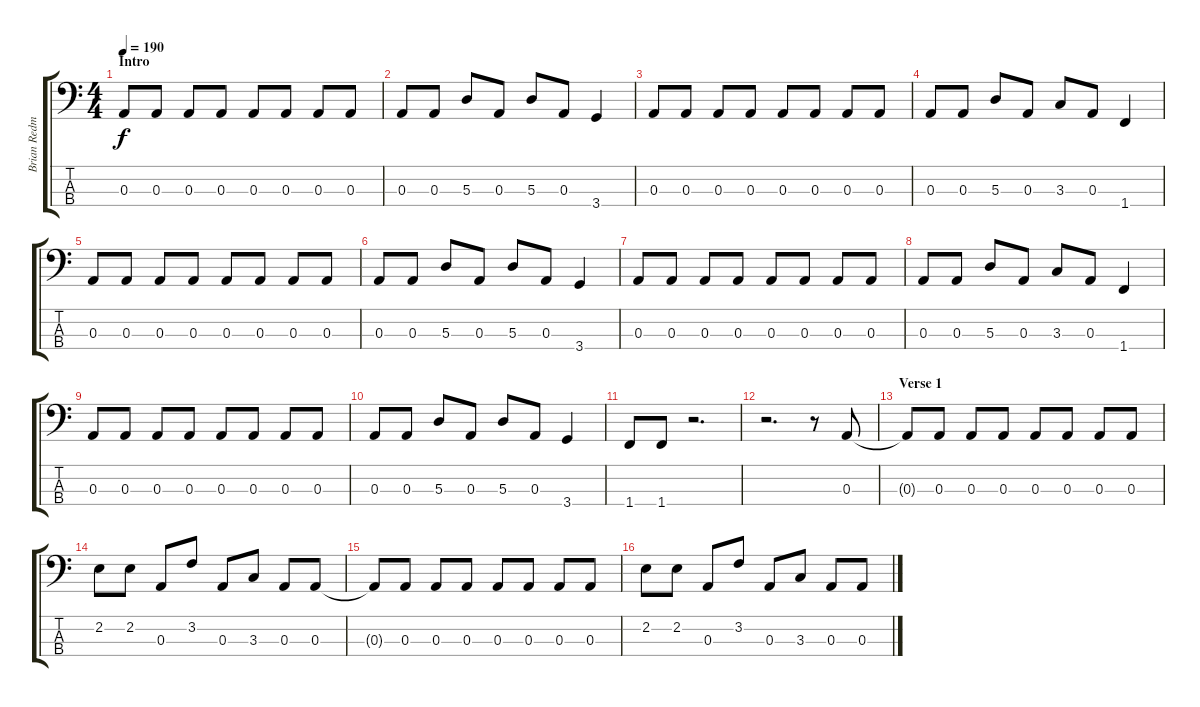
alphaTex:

\track ("Brian Redman" "Brian Redm") {instrument electricbassfinger}
\staff {score tabs}
\tuning (G2 D2 A1 E1) {hide}
\ts (4 4)
\section ("" "Intro")
\tempo 190
\clef f4
\ks c
0.3.8{dy f instrument electricbassfinger} 0.3.8 0.3.8 0.3.8 0.3.8 0.3.8 0.3.8 0.3.8 |
0.3.8 0.3.8 5.3.8 0.3.8 5.3.8 0.3.8 3.4.4 |
0.3.8 0.3.8 0.3.8 0.3.8 0.3.8 0.3.8 0.3.8 0.3.8 |
0.3.8 0.3.8 5.3.8 0.3.8 3.3.8 0.3.8 1.4.4 |
0.3.8 0.3.8 0.3.8 0.3.8 0.3.8 0.3.8 0.3.8 0.3.8 |
0.3.8 0.3.8 5.3.8 0.3.8 5.3.8 0.3.8 3.4.4 |
0.3.8 0.3.8 0.3.8 0.3.8 0.3.8 0.3.8 0.3.8 0.3.8 |
0.3.8 0.3.8 5.3.8 0.3.8 3.3.8 0.3.8 1.4.4 |
0.3.8 0.3.8 0.3.8 0.3.8 0.3.8 0.3.8 0.3.8 0.3.8 |
0.3.8 0.3.8 5.3.8 0.3.8 5.3.8 0.3.8 3.4.4 |
1.4.8 1.4.8 r.2{d} |
r.2{d} r.8 0.3.8 |
\section ("" "Verse 1")
0.3{t}.8 0.3.8 0.3.8 0.3.8 0.3.8 0.3.8 0.3.8 0.3.8 |
2.2.8 2.2.8 0.3.8 3.2.8 0.3.8 3.3.8 0.3.8 0.3.8 |
0.3{t}.8 0.3.8 0.3.8 0.3.8 0.3.8 0.3.8 0.3.8 0.3.8 |
2.2.8 2.2.8 0.3.8 3.2.8 0.3.8 3.3.8 0.3.8 0.3.8
